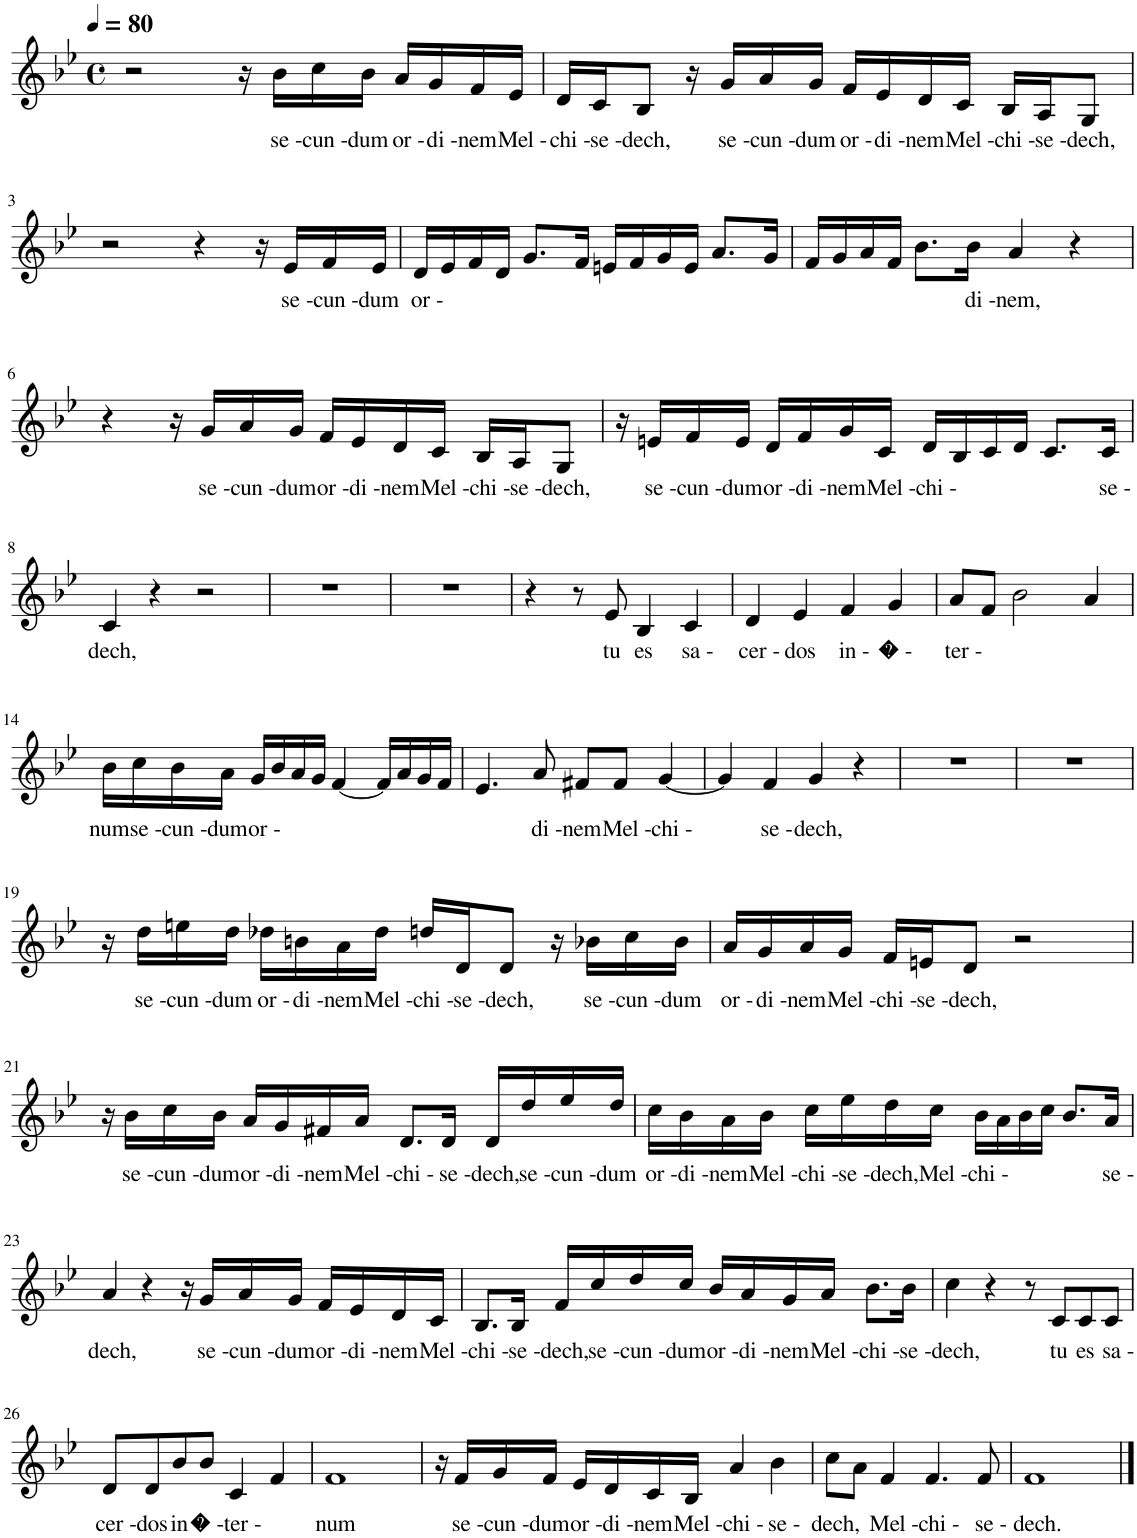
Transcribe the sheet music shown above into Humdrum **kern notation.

**kern	**text
*part1	*part1
*staff1	*staff1
*I"Alto, Alto	*
*I'A.	*
*clefG2	*
*k[b-e-]	*
*M4/4	*
*met(c)	*
*MM80	*
=1	=1
2r	.
16r	.
!	!LO:LY:b
16b-\LL	se -
!	!LO:LY:b
16cc\	cun -
!	!LO:LY:b
16b-\JJ	dum
!	!LO:LY:b
16a/LL	or -
!	!LO:LY:b
16g/	di -
!	!LO:LY:b
16f/	nem
!	!LO:LY:b
16e-/JJ	Mel -
=2	=2
!	!LO:LY:b
16d/LL	chi -
!	!LO:LY:b
16c/J	se -
!	!LO:LY:b
8B-/J	dech,
16r	.
!	!LO:LY:b
16g/LL	se -
!	!LO:LY:b
16a/	cun -
!	!LO:LY:b
16g/JJ	dum
!	!LO:LY:b
16f/LL	or -
!	!LO:LY:b
16e-/	di -
!	!LO:LY:b
16d/	nem
!	!LO:LY:b
16c/JJ	Mel -
!	!LO:LY:b
16B-/LL	chi -
!	!LO:LY:b
16A/J	se -
!	!LO:LY:b
8G/J	dech,
!!LO:LB:g=z
=3	=3
2r	.
4r	.
16r	.
!	!LO:LY:b
16e-/LL	se -
!	!LO:LY:b
16f/	cun -
!	!LO:LY:b
16e-/JJ	dum
=4	=4
!	!LO:LY:b
16d/LL	or -
16e-/	.
16f/	.
16d/JJ	.
8.g/L	.
16f/Jk	.
16en/LL	.
16f/	.
16g/	.
16e/JJ	.
8.a/L	.
16g/Jk	.
=5	=5
16f/LL	.
16g/	.
16a/	.
16f/JJ	.
8.b-\L	.
!	!LO:LY:b
16b-\Jk	di -
!	!LO:LY:b
4a/	nem,
4r	.
!!LO:LB:g=z
=6	=6
4r	.
16r	.
!	!LO:LY:b
16g/LL	se -
!	!LO:LY:b
16a/	cun -
!	!LO:LY:b
16g/JJ	dum
!	!LO:LY:b
16f/LL	or -
!	!LO:LY:b
16e-/	di -
!	!LO:LY:b
16d/	nem
!	!LO:LY:b
16c/JJ	Mel -
!	!LO:LY:b
16B-/LL	chi -
!	!LO:LY:b
16A/J	se -
!	!LO:LY:b
8G/J	dech,
=7	=7
16r	.
!	!LO:LY:b
16en/LL	se -
!	!LO:LY:b
16f/	cun -
!	!LO:LY:b
16e/JJ	dum
!	!LO:LY:b
16d/LL	or -
!	!LO:LY:b
16f/	di -
!	!LO:LY:b
16g/	nem
!	!LO:LY:b
16c/JJ	Mel -
!	!LO:LY:b
16d/LL	chi -
16B-/	.
16c/	.
16d/JJ	.
8.c/L	.
!	!LO:LY:b
16c/Jk	se -
!!LO:LB:g=z
=8	=8
!	!LO:LY:b
4c/	dech,
4r	.
2r	.
=9	=9
1r	.
=10	=10
1r	.
=11	=11
4r	.
8r	.
!	!LO:LY:b
8e-/	tu
!	!LO:LY:b
4B-/	es
!	!LO:LY:b
4c/	sa -
=12	=12
!	!LO:LY:b
4d/	cer -
!	!LO:LY:b
4e-/	dos
!	!LO:LY:b
4f/	in -
!	!LO:LY:b
4g/	� -
=13	=13
!	!LO:LY:b
8a/L	ter -
8f/J	.
2b-\	.
4a/	.
!!LO:LB:g=z
=14	=14
!	!LO:LY:b
16b-\LL	num
!	!LO:LY:b
16cc\	se -
!	!LO:LY:b
16b-\	cun -
!	!LO:LY:b
16a\JJ	dum
!	!LO:LY:b
16g/LL	or -
16b-/	.
16a/	.
16g/JJ	.
[4f/	.
16f/LL]	.
16a/	.
16g/	.
16f/JJ	.
=15	=15
4.e-/	.
!	!LO:LY:b
8a/	di -
!	!LO:LY:b
8f#X/L	nem
!	!LO:LY:b
8f#/J	Mel -
!	!LO:LY:b
[4g/	chi -
=16	=16
4g/]	.
!	!LO:LY:b
4f/	se -
!	!LO:LY:b
4g/	dech,
4r	.
=17	=17
1r	.
=18	=18
1r	.
!!LO:LB:g=z
=19	=19
16r	.
!	!LO:LY:b
16dd\LL	se -
!	!LO:LY:b
16een\	cun -
!	!LO:LY:b
16dd\JJ	dum
!	!LO:LY:b
16dd-X\LL	or -
!	!LO:LY:b
16bn\	di -
!	!LO:LY:b
16a\	nem
!	!LO:LY:b
16dd-\JJ	Mel -
!	!LO:LY:b
16ddn/LL	chi -
!	!LO:LY:b
16d/J	se -
!	!LO:LY:b
8d/J	dech,
16r	.
!	!LO:LY:b
16b-X\LL	se -
!	!LO:LY:b
16cc\	cun -
!	!LO:LY:b
16b-\JJ	dum
=20	=20
!	!LO:LY:b
16a/LL	or -
!	!LO:LY:b
16g/	di -
!	!LO:LY:b
16a/	nem
!	!LO:LY:b
16g/JJ	Mel -
!	!LO:LY:b
16f/LL	chi -
!	!LO:LY:b
16en/J	se -
!	!LO:LY:b
8d/J	dech,
2r	.
!!LO:LB:g=z
=21	=21
16r	.
!	!LO:LY:b
16b-\LL	se -
!	!LO:LY:b
16cc\	cun -
!	!LO:LY:b
16b-\JJ	dum
!	!LO:LY:b
16a/LL	or -
!	!LO:LY:b
16g/	di -
!	!LO:LY:b
16f#X/	nem
!	!LO:LY:b
16a/JJ	Mel -
!	!LO:LY:b
8.d/L	chi -
!	!LO:LY:b
16d/Jk	se -
!	!LO:LY:b
16d/LL	dech,
!	!LO:LY:b
16dd/	se -
!	!LO:LY:b
16ee-/	cun -
!	!LO:LY:b
16dd/JJ	dum
=22	=22
!	!LO:LY:b
16cc\LL	or -
!	!LO:LY:b
16b-\	di -
!	!LO:LY:b
16a\	nem
!	!LO:LY:b
16b-\JJ	Mel -
!	!LO:LY:b
16cc\LL	chi -
!	!LO:LY:b
16ee-\	se -
!	!LO:LY:b
16dd\	dech,
!	!LO:LY:b
16cc\JJ	Mel -
!	!LO:LY:b
16b-\LL	chi -
16a\	.
16b-\	.
16cc\JJ	.
8.b-/L	.
!	!LO:LY:b
16a/Jk	se -
!!LO:LB:g=z
=23	=23
!	!LO:LY:b
4a/	dech,
4r	.
16r	.
!	!LO:LY:b
16g/LL	se -
!	!LO:LY:b
16a/	cun -
!	!LO:LY:b
16g/JJ	dum
!	!LO:LY:b
16f/LL	or -
!	!LO:LY:b
16e-/	di -
!	!LO:LY:b
16d/	nem
!	!LO:LY:b
16c/JJ	Mel -
=24	=24
!	!LO:LY:b
8.B-/L	chi -
!	!LO:LY:b
16B-/Jk	se -
!	!LO:LY:b
16f/LL	dech,
!	!LO:LY:b
16cc/	se -
!	!LO:LY:b
16dd/	cun -
!	!LO:LY:b
16cc/JJ	dum
!	!LO:LY:b
16b-/LL	or -
!	!LO:LY:b
16a/	di -
!	!LO:LY:b
16g/	nem
!	!LO:LY:b
16a/JJ	Mel -
!	!LO:LY:b
8.b-\L	chi -
!	!LO:LY:b
16b-\Jk	se -
=25	=25
!	!LO:LY:b
4cc\	dech,
4r	.
8r	.
!	!LO:LY:b
8c/L	tu
!	!LO:LY:b
8c/	es
!	!LO:LY:b
8c/J	sa -
!!LO:LB:g=z
=26	=26
!	!LO:LY:b
8d/L	cer -
!	!LO:LY:b
8d/	dos
!	!LO:LY:b
8b-/	in
!	!LO:LY:b
8b-/J	� -
!	!LO:LY:b
4c/	ter -
4f/	.
=27	=27
!	!LO:LY:b
1f	num
=28	=28
16r	.
!	!LO:LY:b
16f/LL	se -
!	!LO:LY:b
16g/	cun -
!	!LO:LY:b
16f/JJ	dum
!	!LO:LY:b
16e-/LL	or -
!	!LO:LY:b
16d/	di -
!	!LO:LY:b
16c/	nem
!	!LO:LY:b
16B-/JJ	Mel -
!	!LO:LY:b
4a/	chi -
!	!LO:LY:b
4b-\	se -
=29	=29
!	!LO:LY:b
8cc\L	dech,
8a\J	.
!	!LO:LY:b
4f/	Mel -
!	!LO:LY:b
4.f/	chi -
!	!LO:LY:b
8f/	se -
=30	=30
!	!LO:LY:b
1f	dech.
==	==
*-	*-
